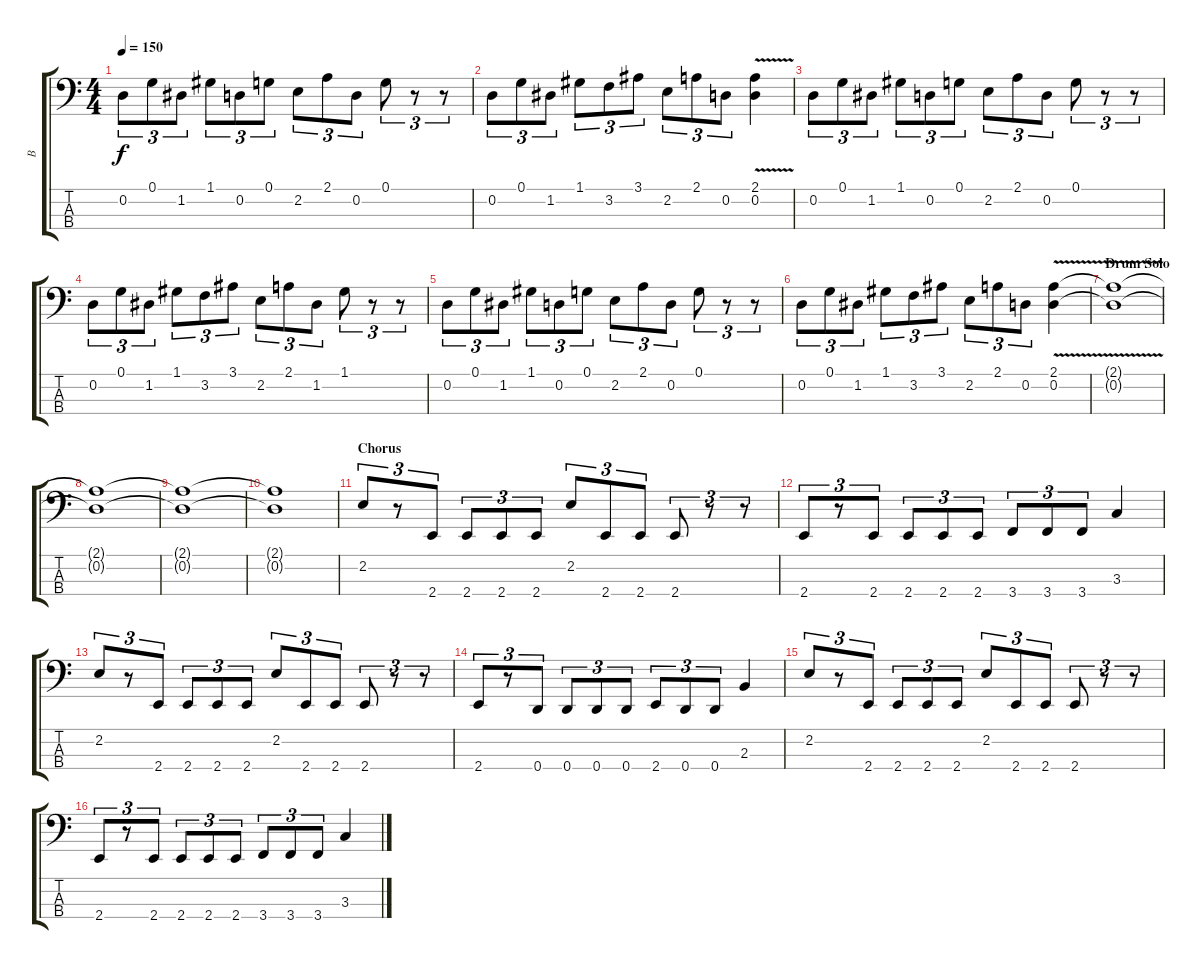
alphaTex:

\track ("B" "B") {instrument fretlessbass}
\staff {score tabs}
\tuning (G2 D2 A1 D1) {hide}
\ts (4 4)
\tempo 150
\clef f4
\ks c
0.2.8{tu (3 2) dy f} 0.1.8{tu (3 2)} 1.2.8{tu (3 2)} 1.1.8{tu (3 2)} 0.2.8{tu (3 2)} 0.1.8{tu (3 2)} 2.2.8{tu (3 2)} 2.1.8{tu (3 2)} 0.2.8{tu (3 2)} 0.1.8{tu (3 2)} r.8{tu (3 2)} r.8{tu (3 2)} |
0.2.8{tu (3 2)} 0.1.8{tu (3 2)} 1.2.8{tu (3 2)} 1.1.8{tu (3 2)} 3.2.8{tu (3 2)} 3.1.8{tu (3 2)} 2.2.8{tu (3 2)} 2.1.8{tu (3 2)} 0.2.8{tu (3 2)} (2.1{v} 0.2{v}).4 |
0.2.8{tu (3 2)} 0.1.8{tu (3 2)} 1.2.8{tu (3 2)} 1.1.8{tu (3 2)} 0.2.8{tu (3 2)} 0.1.8{tu (3 2)} 2.2.8{tu (3 2)} 2.1.8{tu (3 2)} 0.2.8{tu (3 2)} 0.1.8{tu (3 2)} r.8{tu (3 2)} r.8{tu (3 2)} |
0.2.8{tu (3 2)} 0.1.8{tu (3 2)} 1.2.8{tu (3 2)} 1.1.8{tu (3 2)} 3.2.8{tu (3 2)} 3.1.8{tu (3 2)} 2.2.8{tu (3 2)} 2.1.8{tu (3 2)} 1.2.8{tu (3 2)} 1.1.8{tu (3 2)} r.8{tu (3 2)} r.8{tu (3 2)} |
0.2.8{tu (3 2)} 0.1.8{tu (3 2)} 1.2.8{tu (3 2)} 1.1.8{tu (3 2)} 0.2.8{tu (3 2)} 0.1.8{tu (3 2)} 2.2.8{tu (3 2)} 2.1.8{tu (3 2)} 0.2.8{tu (3 2)} 0.1.8{tu (3 2)} r.8{tu (3 2)} r.8{tu (3 2)} |
0.2.8{tu (3 2)} 0.1.8{tu (3 2)} 1.2.8{tu (3 2)} 1.1.8{tu (3 2)} 3.2.8{tu (3 2)} 3.1.8{tu (3 2)} 2.2.8{tu (3 2)} 2.1.8{tu (3 2)} 0.2.8{tu (3 2)} (2.1{v} 0.2{v}).4 |
\section ("" "Drum Solo")
(2.1{t} 0.2{t}).1 |
(2.1{t} 0.2{t}).1 |
(2.1{t} 0.2{t}).1 |
(2.1{t} 0.2{t}).1 |
\section ("" "Chorus")
2.2.8{tu (3 2)} r.8{tu (3 2)} 2.4.8{tu (3 2)} 2.4.8{tu (3 2)} 2.4.8{tu (3 2)} 2.4.8{tu (3 2)} 2.2.8{tu (3 2)} 2.4.8{tu (3 2)} 2.4.8{tu (3 2)} 2.4.8{tu (3 2)} r.8{tu (3 2)} r.8{tu (3 2)} |
2.4.8{tu (3 2)} r.8{tu (3 2)} 2.4.8{tu (3 2)} 2.4.8{tu (3 2)} 2.4.8{tu (3 2)} 2.4.8{tu (3 2)} 3.4.8{tu (3 2)} 3.4.8{tu (3 2)} 3.4.8{tu (3 2)} 3.3.4 |
2.2.8{tu (3 2)} r.8{tu (3 2)} 2.4.8{tu (3 2)} 2.4.8{tu (3 2)} 2.4.8{tu (3 2)} 2.4.8{tu (3 2)} 2.2.8{tu (3 2)} 2.4.8{tu (3 2)} 2.4.8{tu (3 2)} 2.4.8{tu (3 2)} r.8{tu (3 2)} r.8{tu (3 2)} |
2.4.8{tu (3 2)} r.8{tu (3 2)} 0.4.8{tu (3 2)} 0.4.8{tu (3 2)} 0.4.8{tu (3 2)} 0.4.8{tu (3 2)} 2.4.8{tu (3 2)} 0.4.8{tu (3 2)} 0.4.8{tu (3 2)} 2.3.4 |
2.2.8{tu (3 2)} r.8{tu (3 2)} 2.4.8{tu (3 2)} 2.4.8{tu (3 2)} 2.4.8{tu (3 2)} 2.4.8{tu (3 2)} 2.2.8{tu (3 2)} 2.4.8{tu (3 2)} 2.4.8{tu (3 2)} 2.4.8{tu (3 2)} r.8{tu (3 2)} r.8{tu (3 2)} |
2.4.8{tu (3 2)} r.8{tu (3 2)} 2.4.8{tu (3 2)} 2.4.8{tu (3 2)} 2.4.8{tu (3 2)} 2.4.8{tu (3 2)} 3.4.8{tu (3 2)} 3.4.8{tu (3 2)} 3.4.8{tu (3 2)} 3.3.4
